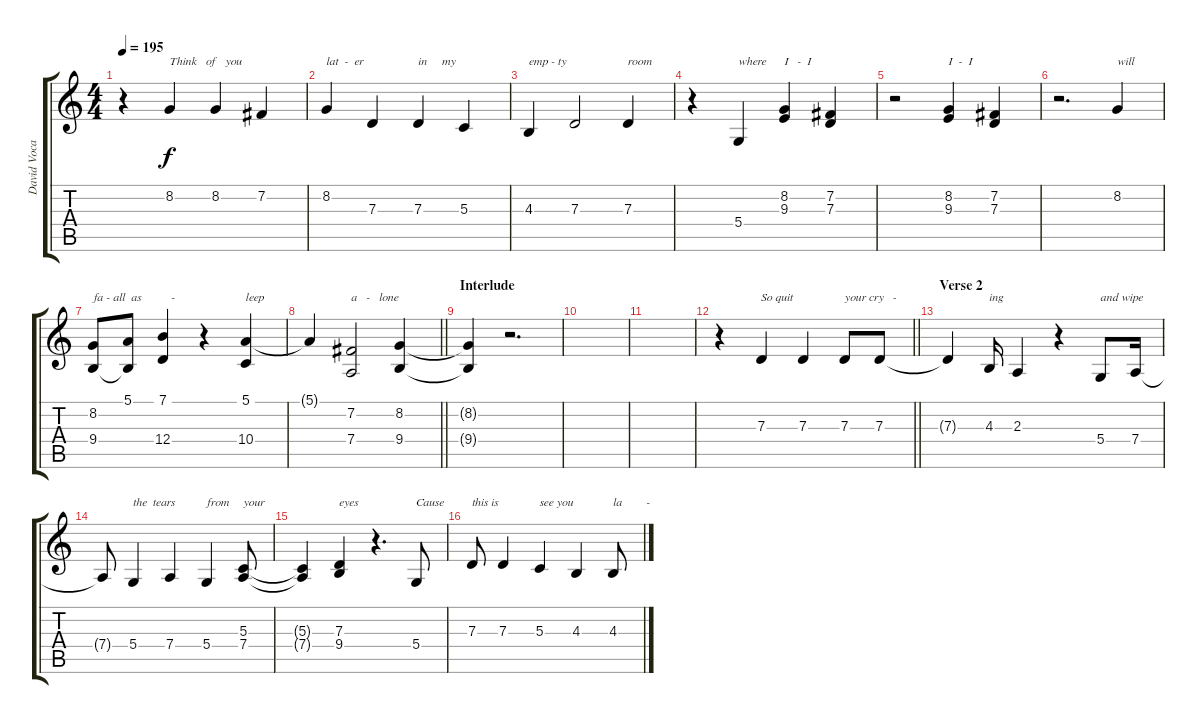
\track ("David Vocals" "David Voca") {instrument synthvoice}
\staff {score tabs}
\tuning (E4 B3 G3 D3 A2 E2) {hide}
\ts (4 4)
\tempo 195
\clef g2
\ks c
r.4{dy f} 8.2.4{txt "Think   of   you"} 8.2.4 7.2.4 |
8.2.4{txt "lat  -  er"} 7.3.4 7.3.4{txt "in     my"} 5.3.4 |
4.3.4{txt "emp - ty"} 7.3.2 7.3.4{txt "room"} |
r.4 5.4.4{txt "where"} (8.2 9.3).4{txt "I   -  I"} (7.2 7.3).4 |
r.2 (8.2 9.3).4{txt "I  -  I"} (7.2 7.3).4 |
r.2{d} 8.2.4{txt "will"} |
(8.2 9.4).8{txt "fa - all  as          -"} (5.1 9.4{t}).8 (7.1 12.4).4 r.4 (5.1 10.4).4{txt "leep"} |
\barLineRight lightlight
5.1{t}.4 (7.2 7.4).2{txt "a   -   lone"} (8.2 9.4).4 |
\section ("" "Interlude")
(8.2{t} 9.4{t}).4 r.2{d} |
|
|
\barLineRight lightlight
r.4 7.3.4{txt "So quit"} 7.3.4 7.3.8{txt "your cry   -"} 7.3.8 |
\section ("" "Verse 2")
7.3{t}.4 4.3.16{txt "ing"} 2.3.4 r.4 5.4.8{txt "and wipe"} 7.4.16 |
7.4{t}.8 5.4.4{txt "the  tears"} 7.4.4 5.4.4{txt "from"} (5.3 7.4).8{txt "your"} |
(5.3{t} 7.4{t}).4 (7.3 9.4).4{txt "eyes"} r.4{d} 5.4.8{txt "Cause"} |
7.3.8{txt "this is"} 7.3.4 5.3.4{txt "see you"} 4.3.4 4.3.8{txt "la        -"}
